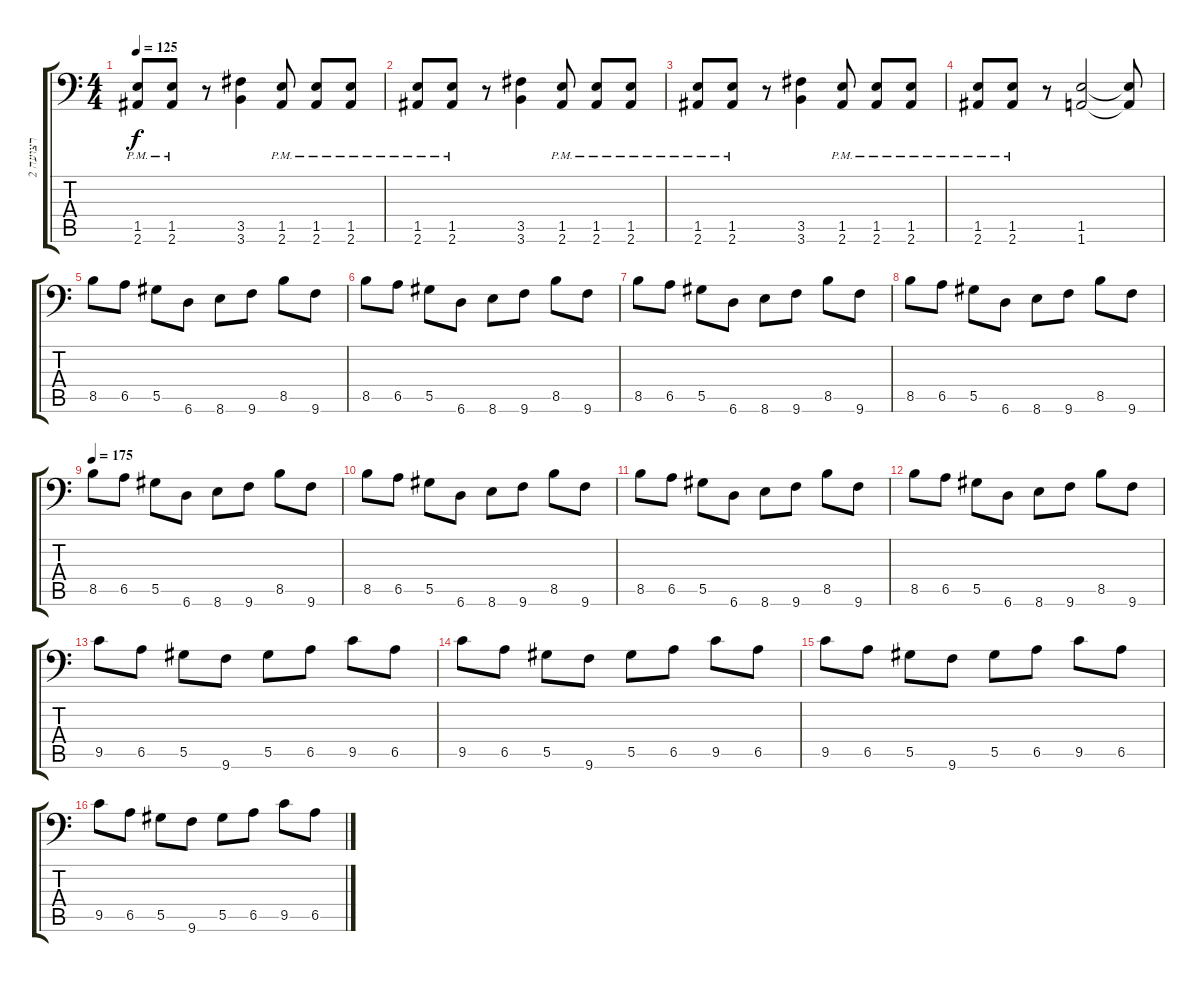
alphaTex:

\track ("רצועה 2" "רצועה 2") {instrument distortionguitar}
\staff {score tabs}
\tuning (Bb3 F3 Db3 Ab2 Eb2 Ab1) {hide}
\ts (4 4)
\tempo 125
\clef f4
\ks c
(1.5{pm} 2.6{pm}).8{dy f} (1.5{pm} 2.6{pm}).8 r.8 (3.5 3.6).4 (1.5{pm} 2.6{pm}).8 (1.5{pm} 2.6{pm}).8 (1.5{pm} 2.6{pm}).8 |
(1.5{pm} 2.6{pm}).8 (1.5{pm} 2.6{pm}).8 r.8 (3.5 3.6).4 (1.5{pm} 2.6{pm}).8 (1.5{pm} 2.6{pm}).8 (1.5{pm} 2.6{pm}).8 |
(1.5{pm} 2.6{pm}).8 (1.5{pm} 2.6{pm}).8 r.8 (3.5 3.6).4 (1.5{pm} 2.6{pm}).8 (1.5{pm} 2.6{pm}).8 (1.5{pm} 2.6{pm}).8 |
(1.5{pm} 2.6{pm}).8 (1.5{pm} 2.6{pm}).8 r.8 (1.5 1.6).2 (1.5{t} 1.6{t}).8 |
8.5.8 6.5.8 5.5.8 6.6.8 8.6.8 9.6.8 8.5.8 9.6.8 |
8.5.8 6.5.8 5.5.8 6.6.8 8.6.8 9.6.8 8.5.8 9.6.8 |
8.5.8 6.5.8 5.5.8 6.6.8 8.6.8 9.6.8 8.5.8 9.6.8 |
8.5.8 6.5.8 5.5.8 6.6.8 8.6.8 9.6.8 8.5.8 9.6.8 |
\tempo 175
8.5.8 6.5.8 5.5.8 6.6.8 8.6.8 9.6.8 8.5.8 9.6.8 |
8.5.8 6.5.8 5.5.8 6.6.8 8.6.8 9.6.8 8.5.8 9.6.8 |
8.5.8 6.5.8 5.5.8 6.6.8 8.6.8 9.6.8 8.5.8 9.6.8 |
8.5.8 6.5.8 5.5.8 6.6.8 8.6.8 9.6.8 8.5.8 9.6.8 |
9.5.8 6.5.8 5.5.8 9.6.8 5.5.8 6.5.8 9.5.8 6.5.8 |
9.5.8 6.5.8 5.5.8 9.6.8 5.5.8 6.5.8 9.5.8 6.5.8 |
9.5.8 6.5.8 5.5.8 9.6.8 5.5.8 6.5.8 9.5.8 6.5.8 |
9.5.8 6.5.8 5.5.8 9.6.8 5.5.8 6.5.8 9.5.8 6.5.8
